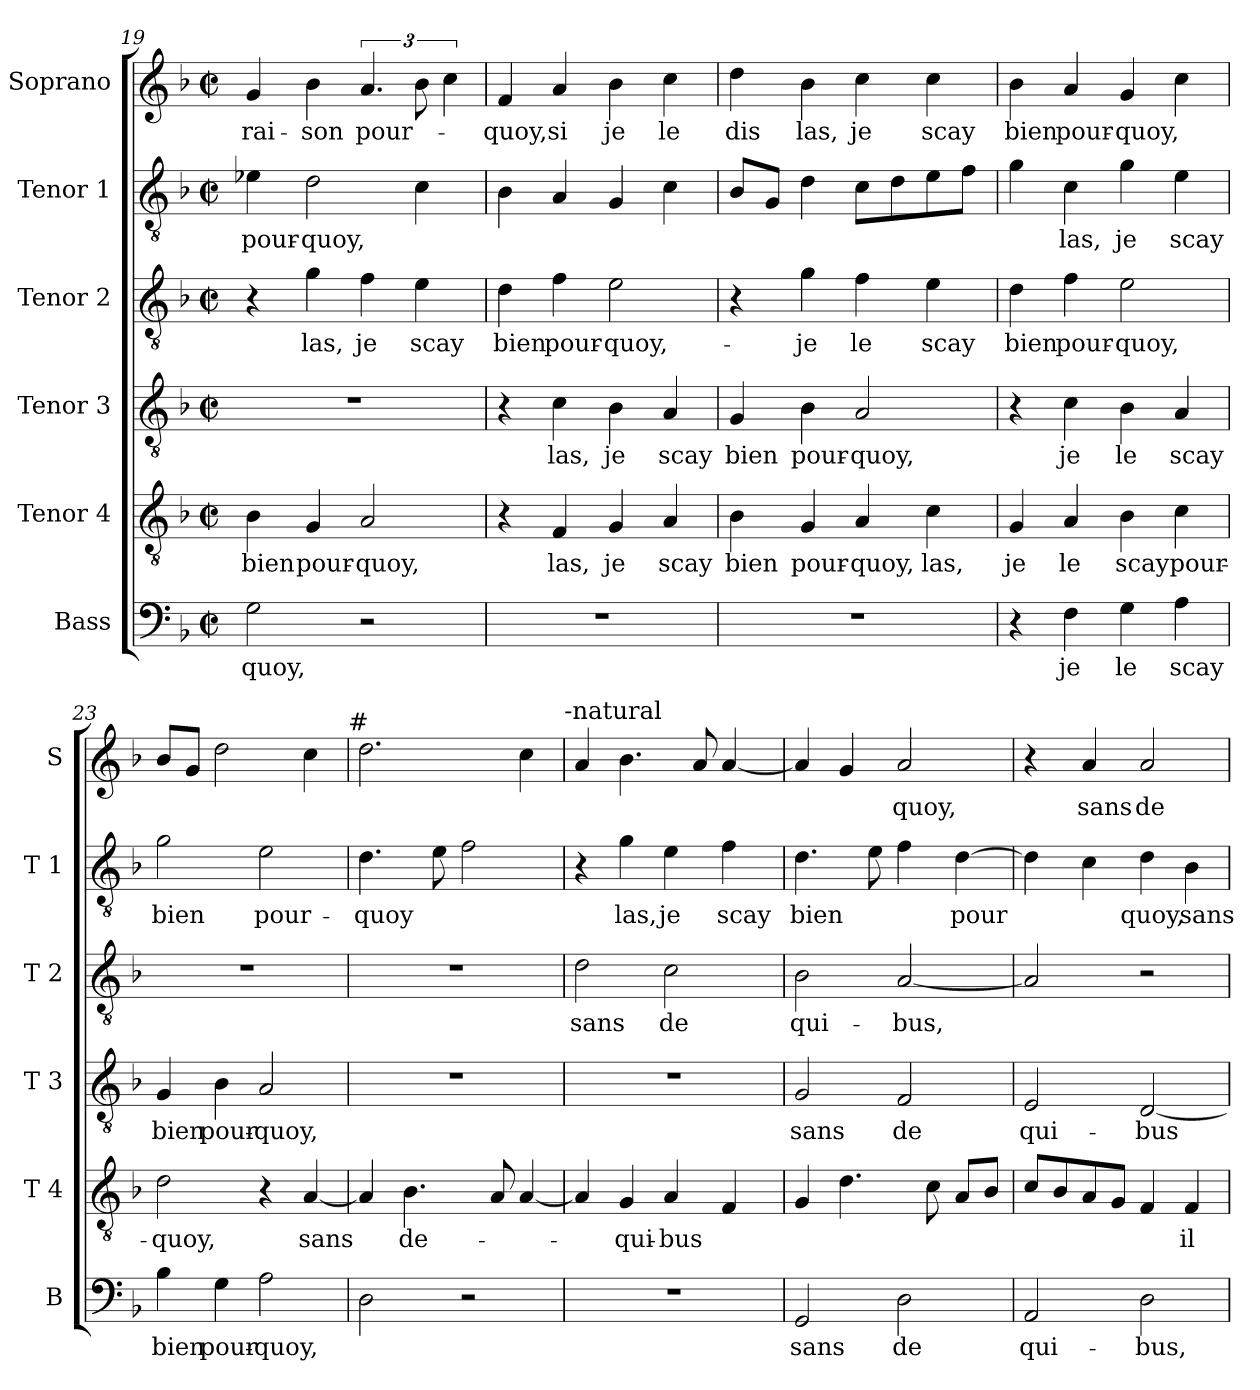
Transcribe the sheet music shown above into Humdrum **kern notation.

**kern	**text	**kern	**text	**kern	**text	**kern	**text	**kern	**text	**kern	**text
*part6	*part6	*part5	*part5	*part4	*part4	*part3	*part3	*part2	*part2	*part1	*part1
*staff6	*staff6	*staff5	*staff5	*staff4	*staff4	*staff3	*staff3	*staff2	*staff2	*staff1	*staff1
*I"Bass	*	*I"Tenor 4	*	*I"Tenor 3	*	*I"Tenor 2	*	*I"Tenor 1	*	*I"Soprano	*
*I'B	*	*I'T 4	*	*I'T 3	*	*I'T 2	*	*I'T 1	*	*I'S	*
!!LO:LB:g=z
*clefF4	*	*clefGv2	*	*clefGv2	*	*clefGv2	*	*clefGv2	*	*clefG2	*
*k[b-]	*	*k[b-]	*	*k[b-]	*	*k[b-]	*	*k[b-]	*	*k[b-]	*
*F:	*	*F:	*	*F:	*	*F:	*	*F:	*	*F:	*
*M2/2	*	*M2/2	*	*M2/2	*	*M2/2	*	*M2/2	*	*M2/2	*
*met(c|)	*	*met(c|)	*	*met(c|)	*	*met(c|)	*	*met(c|)	*	*met(c|)	*
=19	=19	=19	=19	=19	=19	=19	=19	=19	=19	=19	=19
2G\	-quoy,	4B-\	bien	1r	.	4r	.	4e-X\	pour-	4g/	rai-
.	.	4G/	pour-	.	.	4g\	las,	2d\	-quoy,	4b-\	-son
2r	.	2A/	-quoy,	.	.	4f\	je	.	.	6.a/	pour-
.	.	.	.	.	.	4e\	scay	4c\	.	12b-\	.
.	.	.	.	.	.	.	.	.	.	6cc\	.
=20	=20	=20	=20	=20	=20	=20	=20	=20	=20	=20	=20
1r	.	4r	.	4r	.	4d\	bien	4B-\	.	4f/	-quoy,
.	.	4F/	las,	4c\	las,	4f\	pour-	4A/	.	4a/	si
.	.	4G/	je	4B-\	je	2e\	-quoy,-	4G/	.	4b-\	je
.	.	4A/	scay	4A/	scay	.	.	4c\	.	4cc\	le
=21	=21	=21	=21	=21	=21	=21	=21	=21	=21	=21	=21
1r	.	4B-\	bien	4G/	bien	4r	.	8B-/L	.	4dd\	dis
.	.	.	.	.	.	.	.	8G/J	.	.	.
.	.	4G/	pour-	4B-\	pour-	4g\	-je	4d\	.	4b-\	las,
.	.	4A/	-quoy,	2A/	-quoy,	4f\	le	8c\L	.	4cc\	je
.	.	.	.	.	.	.	.	8d\	.	.	.
.	.	4c\	las,	.	.	4e\	scay	8e\	.	4cc\	scay
.	.	.	.	.	.	.	.	8f\J	.	.	.
=22	=22	=22	=22	=22	=22	=22	=22	=22	=22	=22	=22
4r	.	4G/	je	4r	.	4d\	bien	4g\	.	4b-\	bien
4F\	je	4A/	le	4c\	je	4f\	pour-	4c\	las,	4a/	pour-
4G\	le	4B-\	scay	4B-\	le	2e\	-quoy,	4g\	je	4g/	-quoy,
4A\	scay	4c\	pour-	4A/	scay	.	.	4e\	scay	4cc\	.
=23	=23	=23	=23	=23	=23	=23	=23	=23	=23	=23	=23
4B-\	bien	2d\	-quoy,	4G/	bien	1r	.	2g\	bien	8b-/L	.
.	.	.	.	.	.	.	.	.	.	8g/J	.
4G\	pour-	.	.	4B-\	pour-	.	.	.	.	2dd\	.
2A\	-quoy,	4r	.	2A/	-quoy,	.	.	2e\	pour-	.	.
.	.	[4A/	sans	.	.	.	.	.	.	4cc\	.
!	!	!	!	!	!	!	!	!	!	!LO:TX:a:t=#	!
=24	=24	=24	=24	=24	=24	=24	=24	=24	=24	=24	=24
2D\	.	4A/]	.	1r	.	1r	.	4.d\	-quoy	2.dd\	.
.	.	4.B-\	de-	.	.	.	.	.	.	.	.
.	.	.	.	.	.	.	.	8e\	.	.	.
2r	.	.	.	.	.	.	.	2f\	.	.	.
.	.	8A/	.	.	.	.	.	.	.	.	.
.	.	[4A/	.	.	.	.	.	.	.	4cc\	.
!	!	!	!	!	!	!	!	!	!	!LO:TX:a:t=-natural	!
!!LO:PB:g=z
=25	=25	=25	=25	=25	=25	=25	=25	=25	=25	=25	=25
1r	.	4A/]	.	1r	.	2d\	sans	4r	.	4a/	.
.	.	4G/	-qui-	.	.	.	.	4g\	las,	4.b-\	.
.	.	4A/	-bus	.	.	2c\	de	4e\	je	.	.
.	.	.	.	.	.	.	.	.	.	8a/	.
.	.	4F/	.	.	.	.	.	4f\	scay	[4a/	.
=26	=26	=26	=26	=26	=26	=26	=26	=26	=26	=26	=26
2GG/	sans	4G/	.	2G/	sans	2B-\	qui-	4.d\	bien	4a/]	.
.	.	4.d\	.	.	.	.	.	.	.	4g/	.
.	.	.	.	.	.	.	.	8e\	.	.	.
2D\	de	.	.	2F/	de	[2A/	-bus,	4f\	.	2a/	quoy,
.	.	8c\	.	.	.	.	.	.	.	.	.
.	.	8A/L	.	.	.	.	.	[4d\	pour	.	.
.	.	8B-/J	.	.	.	.	.	.	.	.	.
=27	=27	=27	=27	=27	=27	=27	=27	=27	=27	=27	=27
2AA/	qui-	8c/L	.	2E/	qui-	2A/]	.	4d\]	.	4r	.
.	.	8B-/	.	.	.	.	.	.	.	.	.
.	.	8A/	.	.	.	.	.	4c\	.	4a/	sans
.	.	8G/J	.	.	.	.	.	.	.	.	.
2D\	-bus,	4F/	.	[2D/	-bus	2r	.	4d\	quoy,	2a/	de
.	.	4F/	il	.	.	.	.	4B-\	sans	.	.
=	=	=	=	=	=	=	=	=	=	=	=
*-	*-	*-	*-	*-	*-	*-	*-	*-	*-	*-	*-
